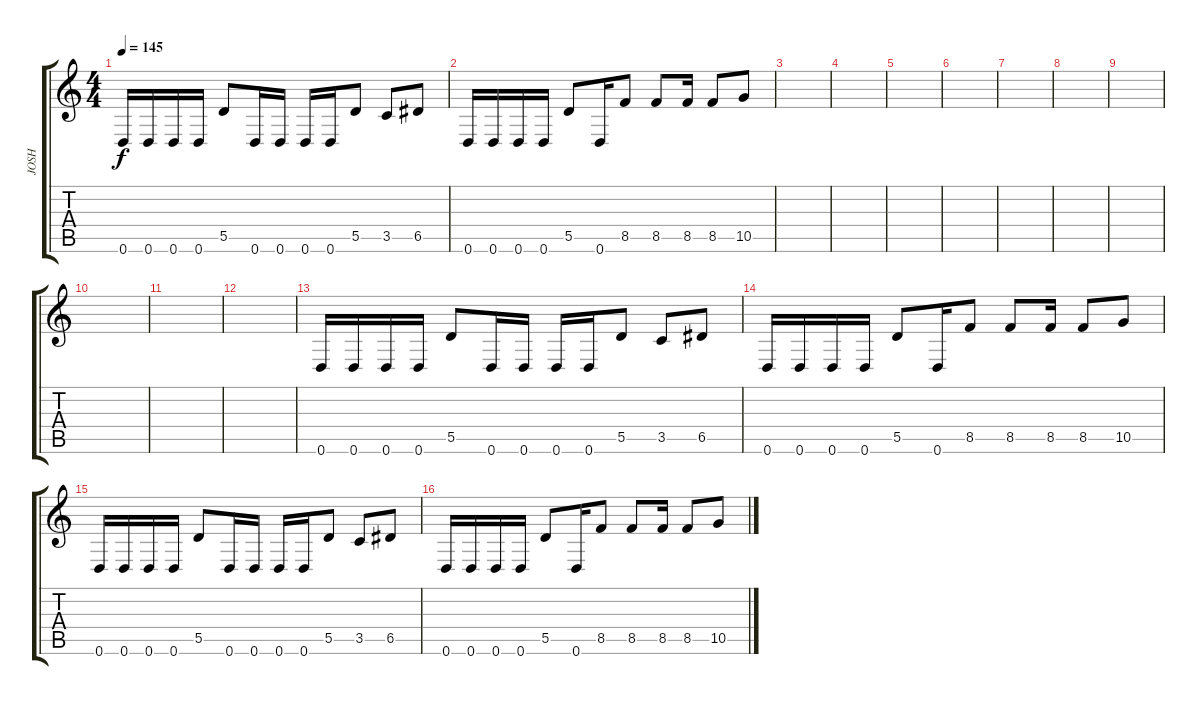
\track ("JOSH" "JOSH") {instrument overdrivenguitar}
\staff {score tabs}
\tuning (E4 B3 G3 D3 A2 D2) {hide}
\ts (4 4)
\tempo 145
\clef g2
\ks c
0.6.16{dy f} 0.6.16 0.6.16 0.6.16 5.5.8 0.6.16 0.6.16 0.6.16 0.6.16 5.5.8 3.5.8 6.5.8 |
0.6.16 0.6.16 0.6.16 0.6.16 5.5.8 0.6.16 8.5.8 8.5.8 8.5.16 8.5.8 10.5.8 |
|
|
|
|
|
|
|
|
|
|
0.6.16 0.6.16 0.6.16 0.6.16 5.5.8 0.6.16 0.6.16 0.6.16 0.6.16 5.5.8 3.5.8 6.5.8 |
0.6.16 0.6.16 0.6.16 0.6.16 5.5.8 0.6.16 8.5.8 8.5.8 8.5.16 8.5.8 10.5.8 |
0.6.16 0.6.16 0.6.16 0.6.16 5.5.8 0.6.16 0.6.16 0.6.16 0.6.16 5.5.8 3.5.8 6.5.8 |
0.6.16 0.6.16 0.6.16 0.6.16 5.5.8 0.6.16 8.5.8 8.5.8 8.5.16 8.5.8 10.5.8
